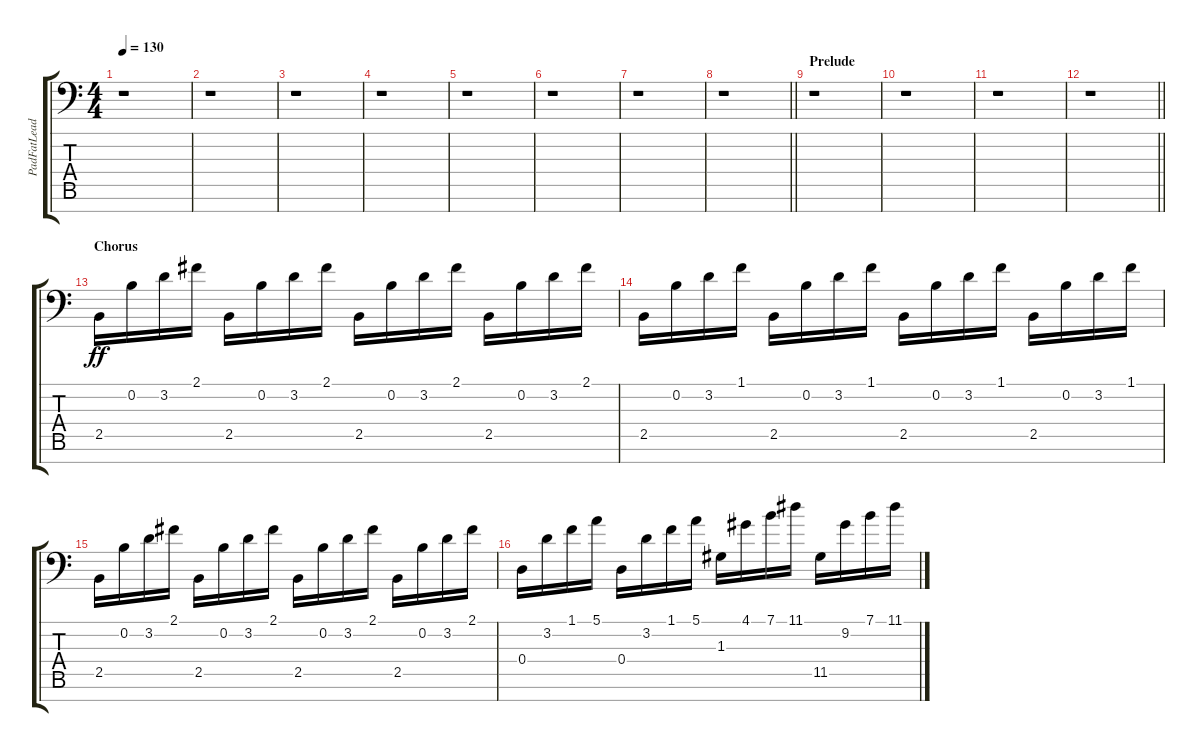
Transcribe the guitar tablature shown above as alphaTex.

\track ("PadFatLead" "PadFatLead") {instrument pad1newage}
\staff {score tabs}
\tuning (E4 B3 G3 D3 A2 E2 C-1) {hide}
\ts (4 4)
\tempo 130
\clef f4
\ks c
r.1{dy ff} |
r.1 |
r.1 |
r.1 |
r.1 |
r.1 |
r.1 |
\barLineRight lightlight
r.1 |
\section ("" "Prelude")
r.1 |
r.1 |
r.1 |
\barLineRight lightlight
r.1 |
\section ("" "Chorus")
2.5.16 0.2.16 3.2.16 2.1.16 2.5.16 0.2.16 3.2.16 2.1.16 2.5.16 0.2.16 3.2.16 2.1.16 2.5.16 0.2.16 3.2.16 2.1.16 |
2.5.16 0.2.16 3.2.16 1.1.16 2.5.16 0.2.16 3.2.16 1.1.16 2.5.16 0.2.16 3.2.16 1.1.16 2.5.16 0.2.16 3.2.16 1.1.16 |
2.5.16 0.2.16 3.2.16 2.1.16 2.5.16 0.2.16 3.2.16 2.1.16 2.5.16 0.2.16 3.2.16 2.1.16 2.5.16 0.2.16 3.2.16 2.1.16 |
0.4.16 3.2.16 1.1.16 5.1.16 0.4.16 3.2.16 1.1.16 5.1.16 1.3.16 4.1.16 7.1.16 11.1.16 11.5.16 9.2.16 7.1.16 11.1.16
